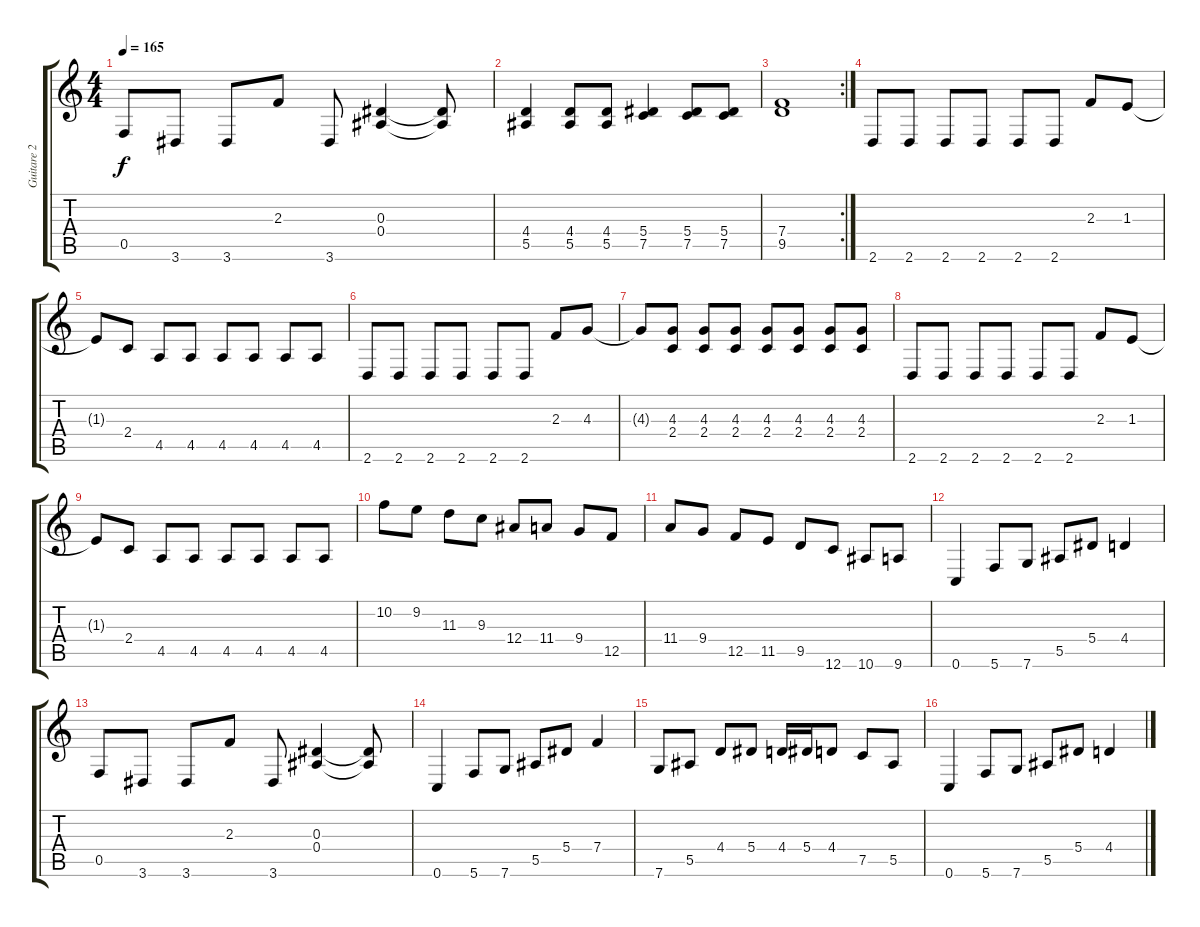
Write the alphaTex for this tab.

\track ("Guitare 2" "Guitare 2") {instrument distortionguitar}
\staff {score tabs}
\tuning (C4 G3 Eb3 Bb2 F2 C2) {hide}
\ts (4 4)
\tempo 165
\clef g2
\ks c
0.5.8{dy f} 3.6.8 3.6.8 2.3.8 3.6.8 (0.3 0.4).4 (0.3{t} 0.4{t}).8 |
(4.4 5.5).4 (4.4 5.5).8 (4.4 5.5).8 (5.4 7.5).4 (5.4 7.5).8 (5.4 7.5).8 |
\rc 2
(7.4 9.5).1 |
2.6.8 2.6.8 2.6.8 2.6.8 2.6.8 2.6.8 2.3.8 1.3.8 |
1.3{t}.8 2.4.8 4.5.8 4.5.8 4.5.8 4.5.8 4.5.8 4.5.8 |
2.6.8 2.6.8 2.6.8 2.6.8 2.6.8 2.6.8 2.3.8 4.3.8 |
4.3{t}.8 (4.3 2.4).8 (4.3 2.4).8 (4.3 2.4).8 (4.3 2.4).8 (4.3 2.4).8 (4.3 2.4).8 (4.3 2.4).8 |
2.6.8 2.6.8 2.6.8 2.6.8 2.6.8 2.6.8 2.3.8 1.3.8 |
1.3{t}.8 2.4.8 4.5.8 4.5.8 4.5.8 4.5.8 4.5.8 4.5.8 |
10.2.8 9.2.8 11.3.8 9.3.8 12.4.8 11.4.8 9.4.8 12.5.8 |
11.4.8 9.4.8 12.5.8 11.5.8 9.5.8 12.6.8 10.6.8 9.6.8 |
0.6.4 5.6.8 7.6.8 5.5.8 5.4.8 4.4.4 |
0.5.8 3.6.8 3.6.8 2.3.8 3.6.8 (0.3 0.4).4 (0.3{t} 0.4{t}).8 |
0.6.4 5.6.8 7.6.8 5.5.8 5.4.8 7.4.4 |
7.6.8 5.5.8 4.4.8 5.4.8 4.4.16 5.4.16 4.4.8 7.5.8 5.5.8 |
0.6.4 5.6.8 7.6.8 5.5.8 5.4.8 4.4.4
